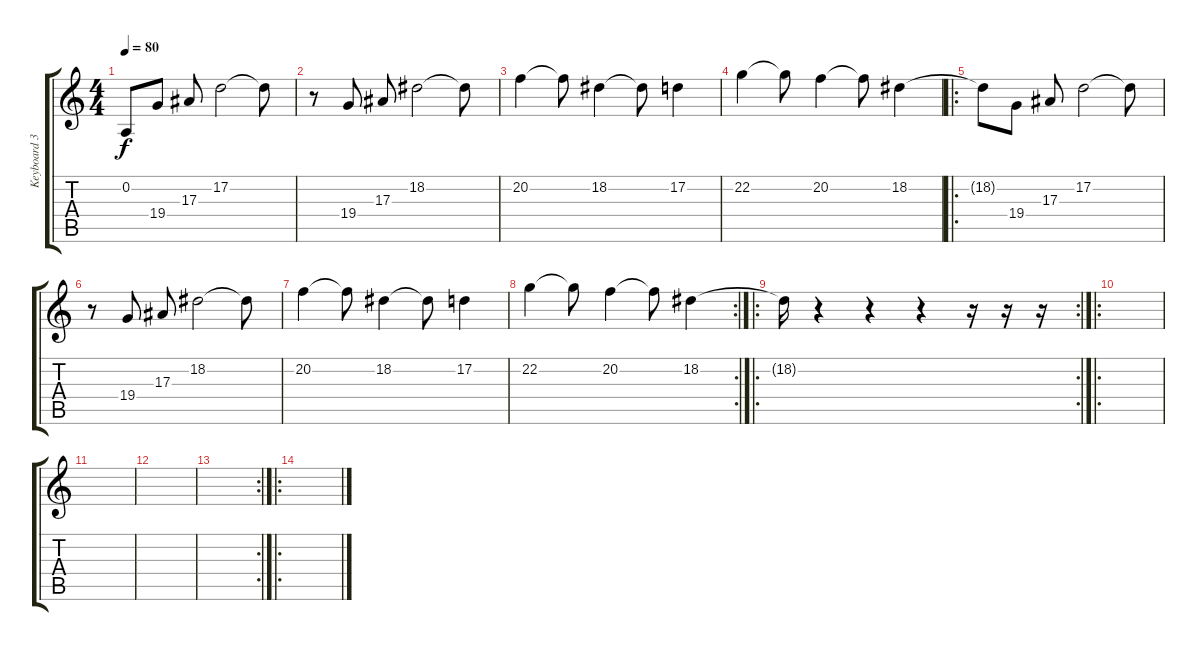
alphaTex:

\track ("Keyboard 3" "Keyboard 3") {instrument piccolo}
\staff {score tabs}
\tuning (D4 A3 F3 C3 G2 C2) {hide}
\ts (4 4)
\section ("" "")
\tempo 80
\clef g2
\ks c
0.2.8{dy f instrument piccolo} 19.4.8 17.3.8 17.2.2 17.2{t}.8 |
r.8 19.4.8 17.3.8 18.2.2 18.2{t}.8 |
20.2.4 20.2{t}.8 18.2.4 18.2{t}.8 17.2.4 |
22.2.4 22.2{t}.8 20.2.4 20.2{t}.8 18.2.4 |
\ro
18.2{t}.8 19.4.8 17.3.8 17.2.2 17.2{t}.8 |
r.8 19.4.8 17.3.8 18.2.2 18.2{t}.8 |
20.2.4 20.2{t}.8 18.2.4 18.2{t}.8 17.2.4 |
\rc 2
22.2.4 22.2{t}.8 20.2.4 20.2{t}.8 18.2.4 |
\ro
\rc 2
18.2{t}.16 r.4 r.4 r.4 r.16 r.16 r.16 |
\ro
|
|
|
\rc 2
|
\ro
